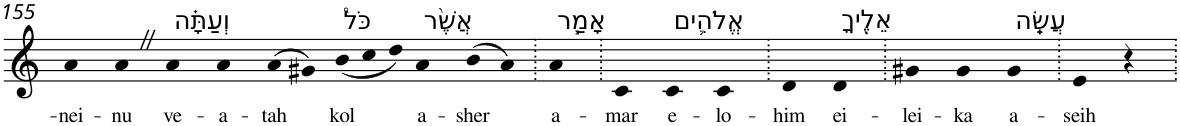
**kern	**text
*part1	*part1
*staff1	*staff1
*I"Piano	*
*I'Pno	*
!!LO:PB:g=z
*clefG2	*
*k[]	*
=155	=155
!	!LO:LY:b
4a	-nei-
!	!LO:LY:b
4aZ	-nu
!LO:TX:a:t=וְעַתָּ֗ה	!
!	!LO:LY:b
4a	ve-
!	!LO:LY:b
4a	-a-
!	!LO:LY:b
(>8a	-tah
8g#X)	.
*Xtuplet	*
!LO:TX:a:t=כֹּל֩	!
!	!LO:LY:b
(<12b	kol
12cc	.
12dd)	.
!LO:TX:a:t=אֲשֶׁ֨ר	!
!	!LO:LY:b
4a	a-
!	!LO:LY:b
(>8b	-sher
8a)	.
=156.	=156.
!LO:TX:a:t=אָמַ֧ר	!
!	!LO:LY:b
4a	a-
=157.	=157.
!	!LO:LY:b
4c	-mar
!LO:TX:a:t=אֱלֹהִ֛ים	!
!	!LO:LY:b
4c	e-
!	!LO:LY:b
4c	-lo-
=158.	=158.
!	!LO:LY:b
4d	-him
!LO:TX:a:t=אֵלֶ֖יךָ	!
!	!LO:LY:b
4d	ei-
=159.	=159.
!	!LO:LY:b
4g#X	-lei-
!	!LO:LY:b
4g#	-ka
!LO:TX:a:t=עֲשֵֽׂה	!
!	!LO:LY:b
4g#	a-
=160.	=160.
!	!LO:LY:b
4e	-seih
4r	.
=.	=.
*-	*-
